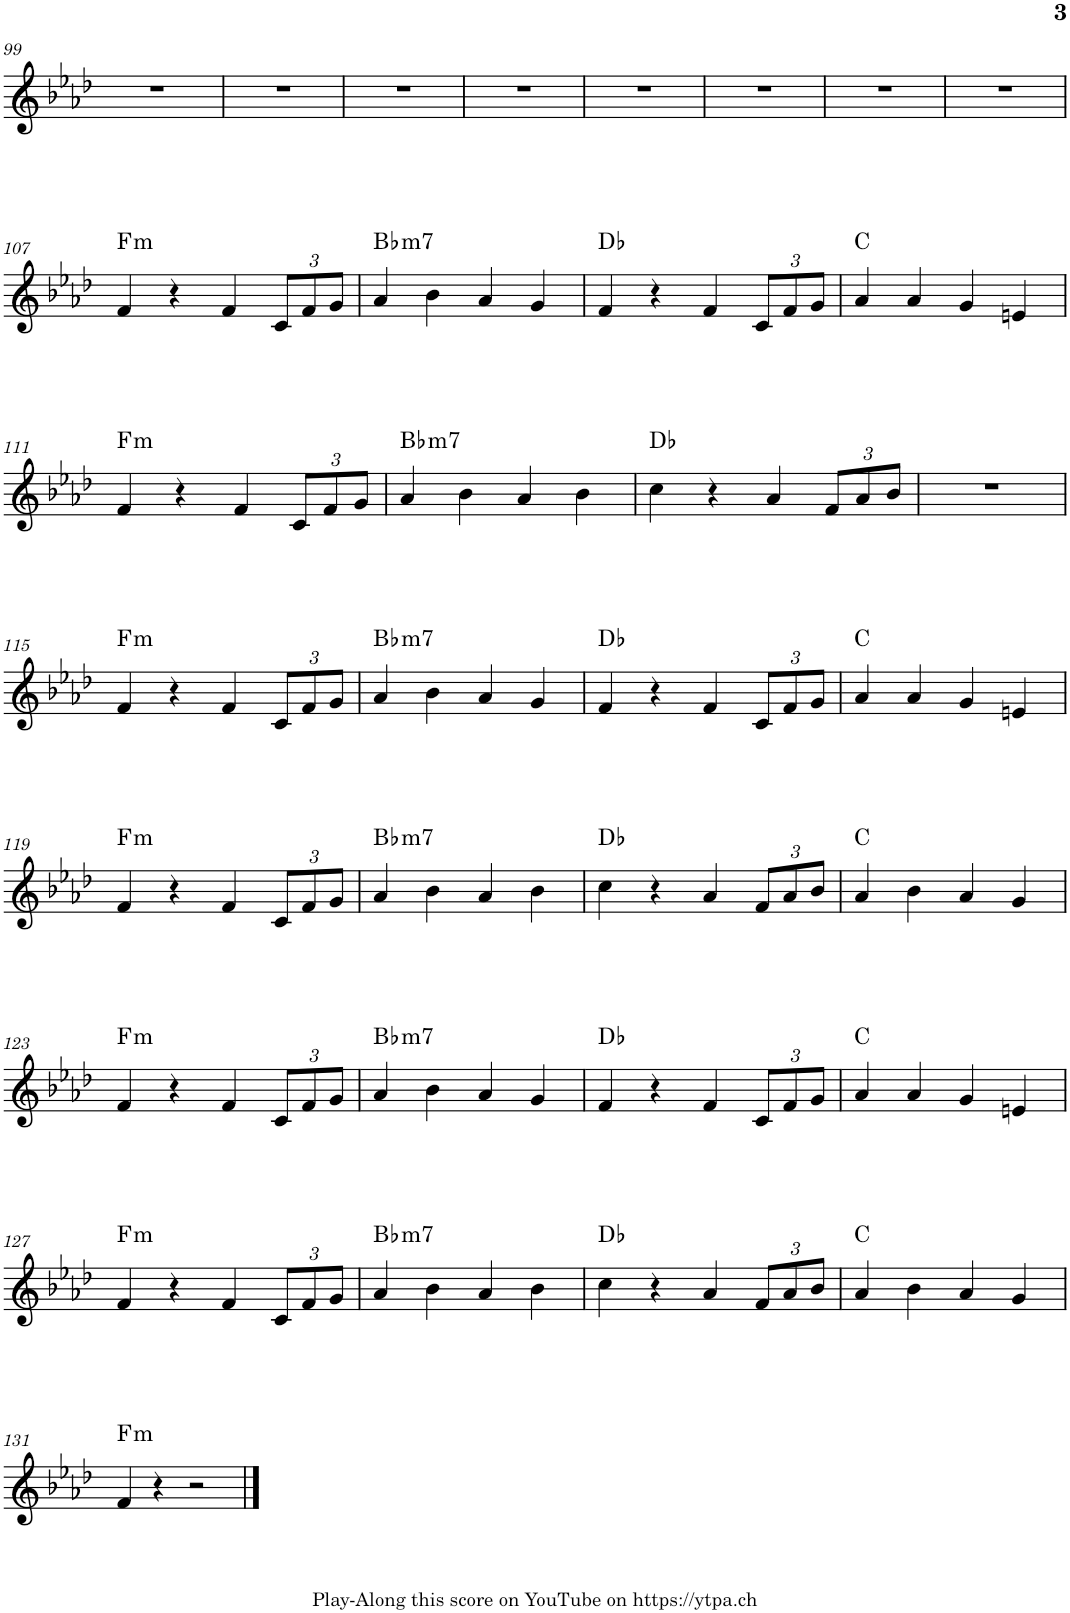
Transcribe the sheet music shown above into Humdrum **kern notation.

**kern	**harte
*part1	*part1
*staff1	*
*I"Piano	*
*I'Pno.	*
!!LO:PB:g=z
*clefG2	*
*k[b-e-a-d-]	*
*M4/4	*
=99	=99
1r	.
=100	=100
1r	.
=101	=101
1r	.
=102	=102
1r	.
=103	=103
1r	.
=104	=104
1r	.
=105	=105
1r	.
=106	=106
1r	.
!!LO:LB:g=z
=107	=107
!	!LO:H:kt=m
4f/	F:min
4r	.
4f/	.
*Xbrackettup	*
12c/L	.
12f/	.
12g/J	.
=108	=108
!	!LO:H:kt=m7
4a-/	Bb:min7
4b-\	.
4a-/	.
4g/	.
=109	=109
4f/	Db:maj
4r	.
4f/	.
12c/L	.
12f/	.
12g/J	.
=110	=110
4a-/	C:maj
4a-/	.
4g/	.
4en/	.
!!LO:LB:g=z
=111	=111
!	!LO:H:kt=m
4f/	F:min
4r	.
4f/	.
12c/L	.
12f/	.
12g/J	.
=112	=112
!	!LO:H:kt=m7
4a-/	Bb:min7
4b-\	.
4a-/	.
4b-\	.
=113	=113
4cc\	Db:maj
4r	.
4a-/	.
12f/L	.
12a-/	.
12b-/J	.
=114	=114
1r	.
!!LO:LB:g=z
=115	=115
!	!LO:H:kt=m
4f/	F:min
4r	.
4f/	.
12c/L	.
12f/	.
12g/J	.
=116	=116
!	!LO:H:kt=m7
4a-/	Bb:min7
4b-\	.
4a-/	.
4g/	.
=117	=117
4f/	Db:maj
4r	.
4f/	.
12c/L	.
12f/	.
12g/J	.
=118	=118
4a-/	C:maj
4a-/	.
4g/	.
4en/	.
!!LO:LB:g=z
=119	=119
!	!LO:H:kt=m
4f/	F:min
4r	.
4f/	.
12c/L	.
12f/	.
12g/J	.
=120	=120
!	!LO:H:kt=m7
4a-/	Bb:min7
4b-\	.
4a-/	.
4b-\	.
=121	=121
4cc\	Db:maj
4r	.
4a-/	.
12f/L	.
12a-/	.
12b-/J	.
=122	=122
4a-/	C:maj
4b-\	.
4a-/	.
4g/	.
!!LO:LB:g=z
=123	=123
!	!LO:H:kt=m
4f/	F:min
4r	.
4f/	.
12c/L	.
12f/	.
12g/J	.
=124	=124
!	!LO:H:kt=m7
4a-/	Bb:min7
4b-\	.
4a-/	.
4g/	.
=125	=125
4f/	Db:maj
4r	.
4f/	.
12c/L	.
12f/	.
12g/J	.
=126	=126
4a-/	C:maj
4a-/	.
4g/	.
4en/	.
!!LO:LB:g=z
=127	=127
!	!LO:H:kt=m
4f/	F:min
4r	.
4f/	.
12c/L	.
12f/	.
12g/J	.
=128	=128
!	!LO:H:kt=m7
4a-/	Bb:min7
4b-\	.
4a-/	.
4b-\	.
=129	=129
4cc\	Db:maj
4r	.
4a-/	.
12f/L	.
12a-/	.
12b-/J	.
=130	=130
4a-/	C:maj
4b-\	.
4a-/	.
4g/	.
!!LO:LB:g=z
=131	=131
!	!LO:H:kt=m
4f/	F:min
4r	.
2r	.
==	==
*-	*-
